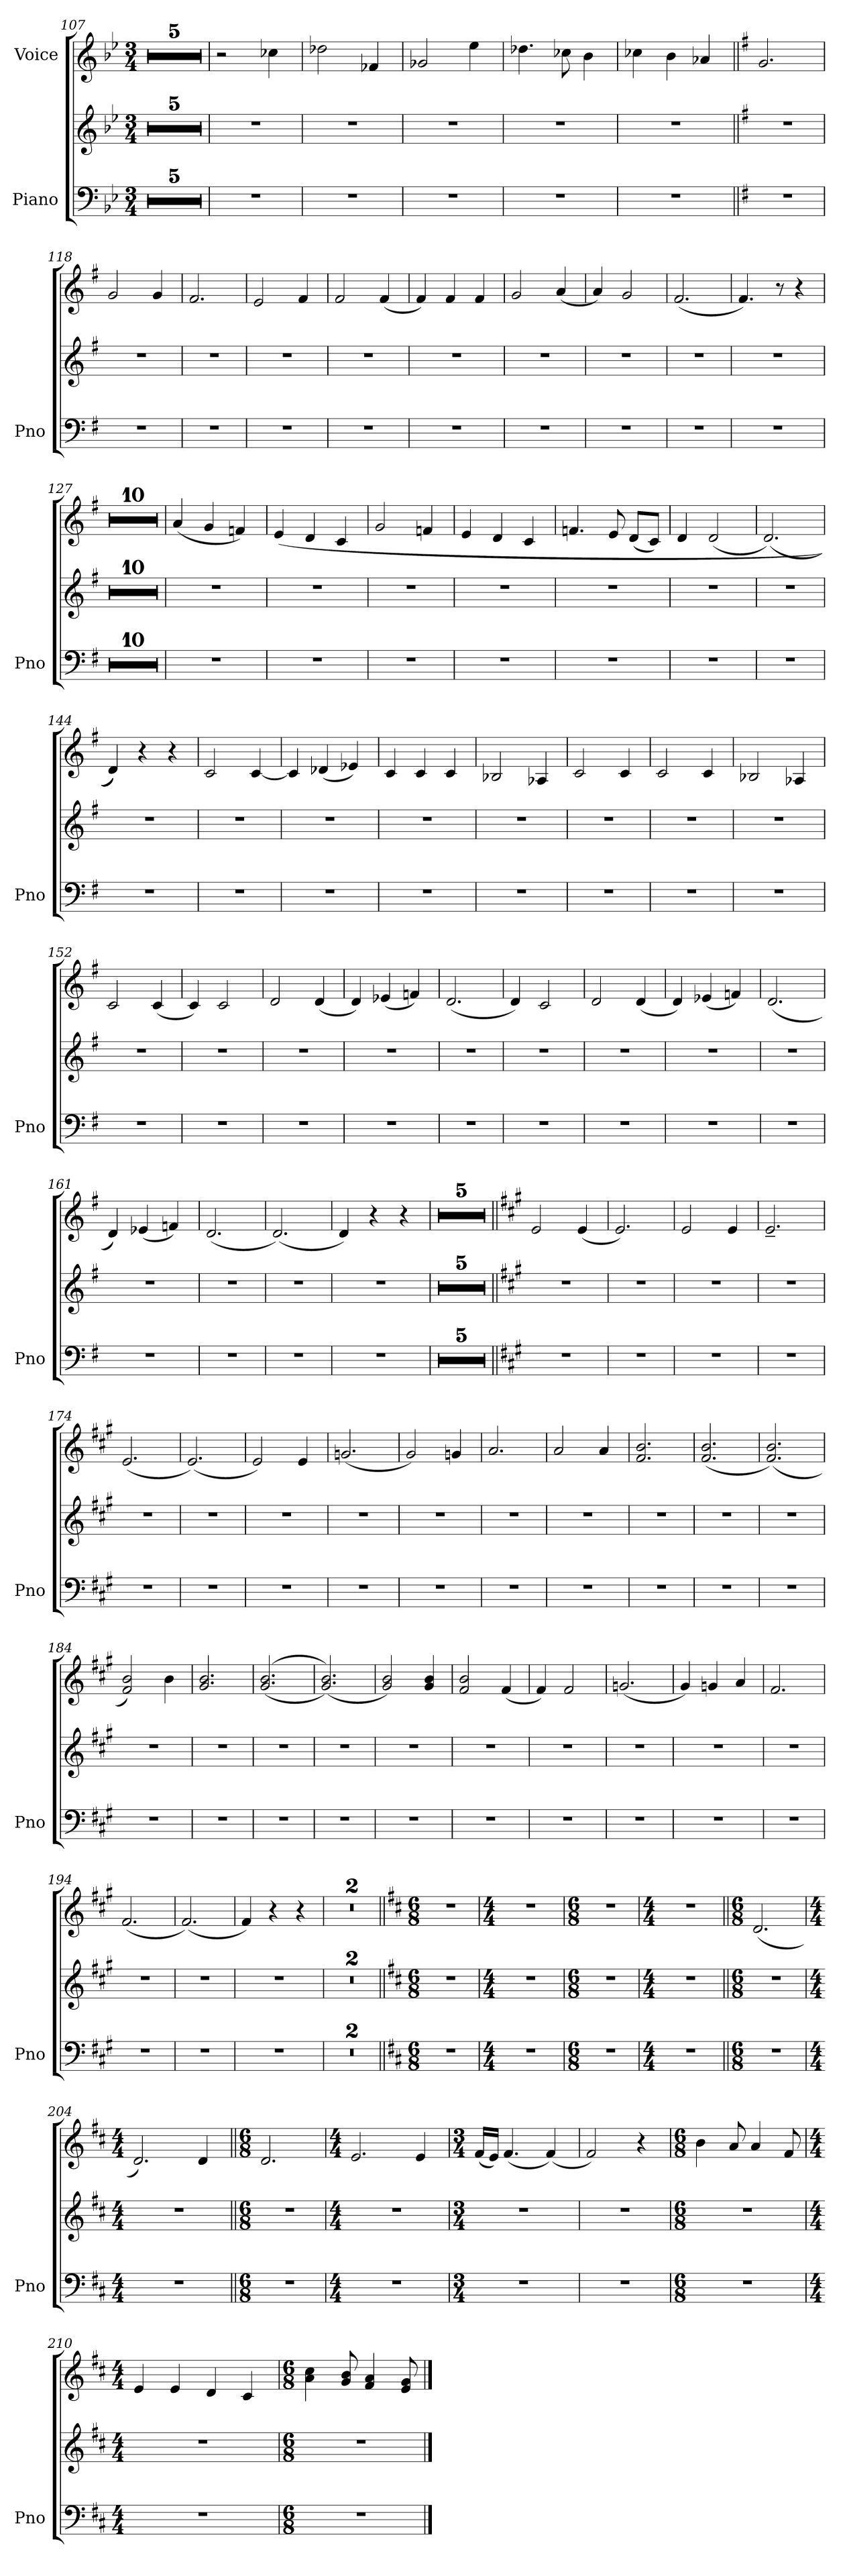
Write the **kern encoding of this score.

**kern	**kern	**kern
*part2	*part2	*part1
*staff3	*staff2	*staff1
*I"Piano	*	*I"Voice
*I'Pno	*	*
*clefF4	*clefG2	*clefG2
*k[b-e-]	*k[b-e-]	*k[b-e-]
*M3/4	*M3/4	*M3/4
=107	=107	=107
2.r	2.r	2.r
=108	=108	=108
2.r	2.r	2.r
=109	=109	=109
2.r	2.r	2.r
=110	=110	=110
2.r	2.r	2.r
=111	=111	=111
2.r	2.r	2.r
!!LO:LB:g=z
=112	=112	=112
2.r	2.r	2r
.	.	4cc-X\
!!LO:PB:g=z
=113	=113	=113
2.r	2.r	2dd-X\
.	.	4f-X/
=114	=114	=114
2.r	2.r	2g-X/
.	.	4ee-\
=115	=115	=115
2.r	2.r	4.dd-X\
.	.	8cc-X\
.	.	4b-\
=116	=116	=116
2.r	2.r	4cc-X\
.	.	4b-\
.	.	4a-X/
=117||	=117||	=117||
*k[f#]	*k[f#]	*k[f#]
2.r	2.r	2.g/
=118	=118	=118
2.r	2.r	2g/
.	.	4g/
=119	=119	=119
2.r	2.r	2.f#/
!!LO:LB:g=z
=120	=120	=120
2.r	2.r	2e/
.	.	4f#/
=121	=121	=121
2.r	2.r	2f#/
.	.	(4f#/
=122	=122	=122
2.r	2.r	4f#/)
.	.	4f#/
.	.	4f#/
=123	=123	=123
2.r	2.r	2g/
.	.	(4a/
=124	=124	=124
2.r	2.r	4a/)
.	.	2g/
=125	=125	=125
2.r	2.r	(2.f#/
=126	=126	=126
2.r	2.r	4.f#/)
.	.	8r
.	.	4r
=127	=127	=127
2.r	2.r	2.r
=128	=128	=128
2.r	2.r	2.r
!!LO:LB:g=z
=129	=129	=129
2.r	2.r	2.r
=130	=130	=130
2.r	2.r	2.r
=131	=131	=131
2.r	2.r	2.r
=132	=132	=132
2.r	2.r	2.r
=133	=133	=133
2.r	2.r	2.r
=134	=134	=134
2.r	2.r	2.r
=135	=135	=135
2.r	2.r	2.r
=136	=136	=136
2.r	2.r	2.r
=137	=137	=137
2.r	2.r	(4a/
.	.	4g/
.	.	4fn/)
!!LO:LB:g=z
=138	=138	=138
2.r	2.r	(4e/
.	.	4d/
.	.	4c/
=139	=139	=139
2.r	2.r	2g/
.	.	4fn/
=140	=140	=140
2.r	2.r	4e/
.	.	4d/
.	.	4c/
=141	=141	=141
2.r	2.r	4.fn/
.	.	8e/
.	.	(8d/L
.	.	8c/J)
=142	=142	=142
2.r	2.r	4d/
.	.	(2d/
=143	=143	=143
2.r	2.r	(2.d/)
=144	=144	=144
2.r	2.r	4d/))
.	.	4r
.	.	4r
=145	=145	=145
2.r	2.r	2c/
.	.	[4c/
=146	=146	=146
2.r	2.r	4c/]
.	.	(4d-X/
.	.	4e-X/)
!!LO:PB:g=z
=147	=147	=147
2.r	2.r	4c/
.	.	4c/
.	.	4c/
=148	=148	=148
2.r	2.r	2B-X/
.	.	4A-X/
=149	=149	=149
2.r	2.r	2c/
.	.	4c/
=150	=150	=150
2.r	2.r	2c/
.	.	4c/
=151	=151	=151
2.r	2.r	2B-X/
.	.	4A-X/
=152	=152	=152
2.r	2.r	2c/
.	.	(4c/
=153	=153	=153
2.r	2.r	4c/)
.	.	2c/
=154	=154	=154
2.r	2.r	2d/
.	.	(4d/
=155	=155	=155
2.r	2.r	4d/)
.	.	(4e-X/
.	.	4fn/)
!!LO:LB:g=z
=156	=156	=156
2.r	2.r	(2.d/
=157	=157	=157
2.r	2.r	4d/)
.	.	2c/
=158	=158	=158
2.r	2.r	2d/
.	.	(4d/
=159	=159	=159
2.r	2.r	4d/)
.	.	(4e-X/
.	.	4fn/)
=160	=160	=160
2.r	2.r	(2.d/
=161	=161	=161
2.r	2.r	4d/)
.	.	(4e-X/
.	.	4fn/)
=162	=162	=162
2.r	2.r	(2.d/
=163	=163	=163
2.r	2.r	(2.d/)
=164	=164	=164
2.r	2.r	4d/)
.	.	4r
.	.	4r
!!LO:LB:g=z
=165	=165	=165
2.r	2.r	2.r
=166	=166	=166
2.r	2.r	2.r
=167	=167	=167
2.r	2.r	2.r
=168	=168	=168
2.r	2.r	2.r
=169	=169	=169
2.r	2.r	2.r
=170||	=170||	=170||
*k[f#c#g#]	*k[f#c#g#]	*k[f#c#g#]
2.r	2.r	2e/
.	.	(4e/
=171	=171	=171
2.r	2.r	2.e/)
=172	=172	=172
2.r	2.r	2e/
.	.	4e/
=173	=173	=173
2.r	2.r	2.e~/
=174	=174	=174
2.r	2.r	(2.e/
=175	=175	=175
2.r	2.r	(2.e/)
!!LO:LB:g=z
=176	=176	=176
2.r	2.r	2e/)
.	.	4e/
=177	=177	=177
2.r	2.r	(2.gn/
=178	=178	=178
2.r	2.r	2g#/)
.	.	4gn/
=179	=179	=179
2.r	2.r	2.a/
=180	=180	=180
2.r	2.r	2a/
.	.	4a/
=181	=181	=181
2.r	2.r	2.f#/ 2.b/
=182	=182	=182
2.r	2.r	(2.f#/ 2.b/
!!LO:PB:g=z
=183	=183	=183
2.r	2.r	(2.f#/ 2.b/)
=184	=184	=184
2.r	2.r	2f#/ 2b/)
.	.	4b\
=185	=185	=185
2.r	2.r	2.g#/ 2.b/
=186	=186	=186
2.r	2.r	((2.g#/ 2.b/
=187	=187	=187
2.r	2.r	(2.g#/ 2.b/))
=188	=188	=188
2.r	2.r	2g#/ 2b/)
.	.	4g#/ 4b/
=189	=189	=189
2.r	2.r	2f#/ 2b/
.	.	(4f#/
=190	=190	=190
2.r	2.r	4f#/)
.	.	2f#/
!!LO:LB:g=z
=191	=191	=191
2.r	2.r	(2.gn/
=192	=192	=192
2.r	2.r	4g#/)
.	.	4gn/
.	.	4a/
=193	=193	=193
2.r	2.r	2.f#/
=194	=194	=194
2.r	2.r	(2.f#/
=195	=195	=195
2.r	2.r	(2.f#/)
=196	=196	=196
2.r	2.r	4f#/)
.	.	4r
.	.	4r
=197	=197	=197
2.r	2.r	2.r
=198	=198	=198
2.r	2.r	2.r
=199||	=199||	=199||
*k[f#c#]	*k[f#c#]	*k[f#c#]
*M6/8	*M6/8	*M6/8
2.r	2.r	2.r
!!LO:LB:g=z
=200	=200	=200
*M4/4	*M4/4	*M4/4
1r	1r	1r
=201	=201	=201
*M6/8	*M6/8	*M6/8
2.r	2.r	2.r
=202	=202	=202
*M4/4	*M4/4	*M4/4
1r	1r	1r
=203||	=203||	=203||
*M6/8	*M6/8	*M6/8
2.r	2.r	(2.d/
=204	=204	=204
*M4/4	*M4/4	*M4/4
1r	1r	2.d/)
.	.	4d/
=205||	=205||	=205||
*M6/8	*M6/8	*M6/8
2.r	2.r	2.d/
!!LO:LB:g=z
=206	=206	=206
*M4/4	*M4/4	*M4/4
1r	1r	2.e/
.	.	4e/
=207	=207	=207
*M3/4	*M3/4	*M3/4
2.r	2.r	(16f#/LL
.	.	16e/JJ)
.	.	(4.f#/
.	.	(4f#/)
=208	=208	=208
2.r	2.r	2f#/)
.	.	4r
=209	=209	=209
*M6/8	*M6/8	*M6/8
2.r	2.r	4b\
.	.	8a/
.	.	4a/
.	.	8f#/
=210	=210	=210
*M4/4	*M4/4	*M4/4
1r	1r	4e/
.	.	4e/
.	.	4d/
.	.	4c#/
=211	=211	=211
*M6/8	*M6/8	*M6/8
2.r	2.r	4a\ 4cc#\
.	.	8g/ 8b/
.	.	4f#/ 4a/
.	.	8e/ 8g/
==	==	==
*-	*-	*-
